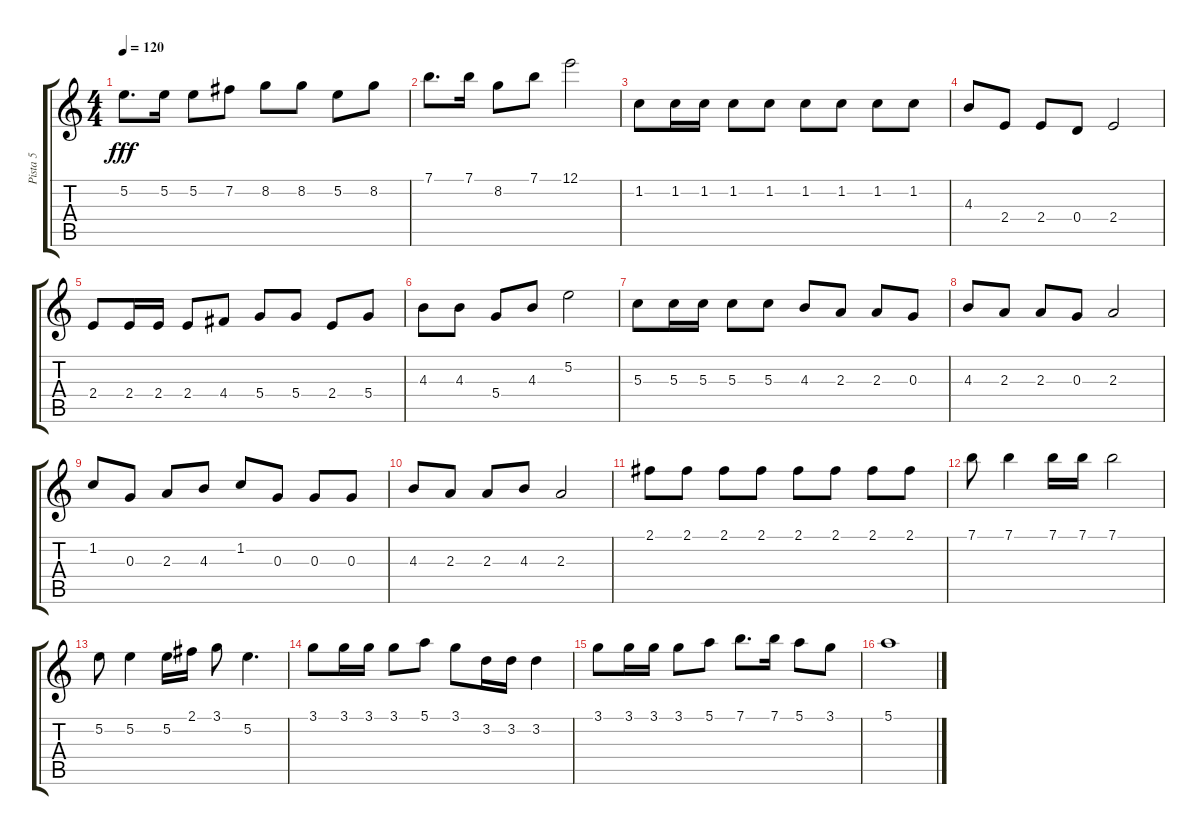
\track ("Pista 5" "Pista 5") {instrument acousticguitarsteel}
\staff {score tabs}
\tuning (E4 B3 G3 D3 A2 E2) {hide}
\ts (4 4)
\tempo 120
\clef g2
\ks c
5.2.8{d dy fff} 5.2.16 5.2.8 7.2.8 8.2.8 8.2.8 5.2.8 8.2.8 |
7.1.8{d} 7.1.16 8.2.8 7.1.8 12.1.2 |
1.2.8 1.2.16 1.2.16 1.2.8 1.2.8 1.2.8 1.2.8 1.2.8 1.2.8 |
4.3.8 2.4.8 2.4.8 0.4.8 2.4.2 |
2.4.8 2.4.16 2.4.16 2.4.8 4.4.8 5.4.8 5.4.8 2.4.8 5.4.8 |
4.3.8 4.3.8 5.4.8 4.3.8 5.2.2 |
5.3.8 5.3.16 5.3.16 5.3.8 5.3.8 4.3.8 2.3.8 2.3.8 0.3.8 |
4.3.8 2.3.8 2.3.8 0.3.8 2.3.2 |
1.2.8 0.3.8 2.3.8 4.3.8 1.2.8 0.3.8 0.3.8 0.3.8 |
4.3.8 2.3.8 2.3.8 4.3.8 2.3.2 |
2.1.8 2.1.8 2.1.8 2.1.8 2.1.8 2.1.8 2.1.8 2.1.8 |
7.1.8 7.1.4 7.1.16 7.1.16 7.1.2 |
5.2.8 5.2.4 5.2.16 2.1.16 3.1.8 5.2.4{d} |
3.1.8 3.1.16 3.1.16 3.1.8 5.1.8 3.1.8 3.2.16 3.2.16 3.2.4 |
3.1.8 3.1.16 3.1.16 3.1.8 5.1.8 7.1.8{d} 7.1.16 5.1.8 3.1.8 |
5.1.1
